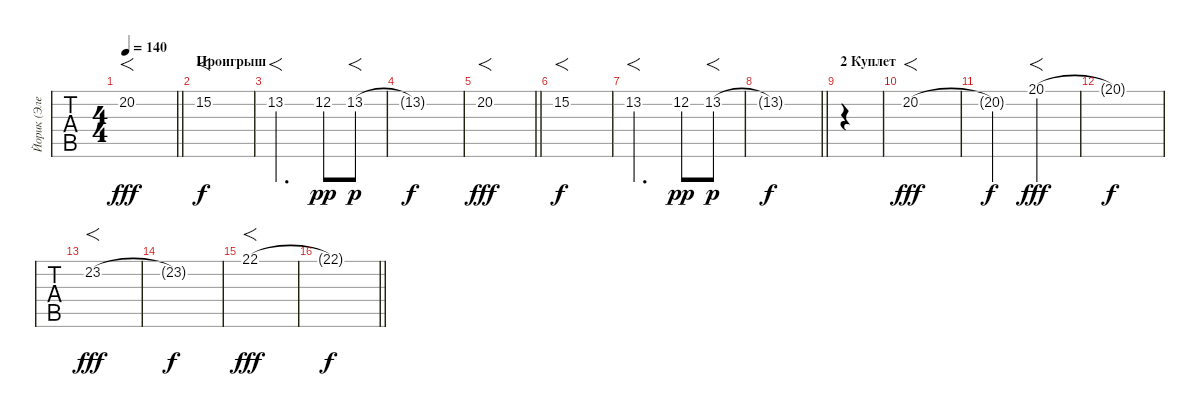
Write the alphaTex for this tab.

\track ("Йорик (Электроника)" "Йорик (Эле") {instrument fx1rain}
\staff {tabs}
\tuning (E4 B3 G3 D3 A2 E2) {hide}
\ts (4 4)
\tempo 140
\clef g2
\barLineRight lightlight
\ks c
20.2.1{f dy fff volume 16} |
\section ("" "Проигрыш")
15.2.1{f dy f} |
13.2.2{f d} 12.2.8{dy pp} 13.2.8{f dy p} |
13.2{t}.1{dy f} |
\barLineRight lightlight
20.2.1{f dy fff} |
15.2.1{f dy f} |
13.2.2{f d} 12.2.8{dy pp} 13.2.8{f dy p} |
\barLineRight lightlight
13.2{t}.1{dy f} |
\section ("" "2 Куплет")
|
20.2.1{f dy fff} |
20.2{t}.2{dy f} 20.1.2{f dy fff} |
20.1{t}.1{dy f} |
23.2.1{f dy fff} |
23.2{t}.1{dy f} |
22.1.1{f dy fff} |
\barLineRight lightlight
22.1{t}.1{dy f}
